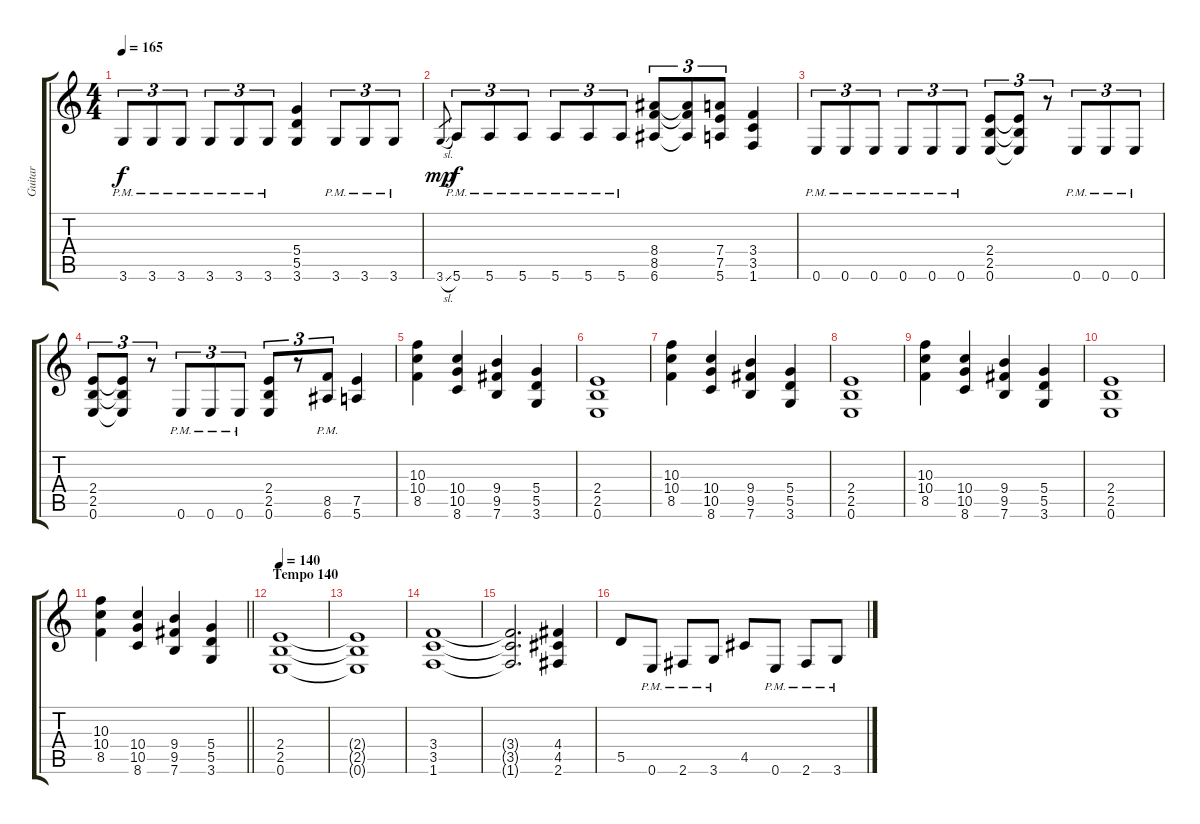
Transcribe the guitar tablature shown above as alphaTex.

\track ("Guitar" "Guitar") {instrument distortionguitar}
\staff {score tabs}
\tuning (E4 B3 G3 D3 A2 E2) {hide}
\ts (4 4)
\tempo 165
\clef g2
\ks c
3.6{pm}.8{tu (3 2) dy f} 3.6{pm}.8{tu (3 2)} 3.6{pm}.8{tu (3 2)} 3.6{pm}.8{tu (3 2)} 3.6{pm}.8{tu (3 2)} 3.6{pm}.8{tu (3 2)} (5.4 5.5 3.6).4 3.6{pm}.8{tu (3 2)} 3.6{pm}.8{tu (3 2)} 3.6{pm}.8{tu (3 2)} |
3.6{sl}.8{gr dy mp} 5.6{pm}.8{tu (3 2) dy f} 5.6{pm}.8{tu (3 2)} 5.6{pm}.8{tu (3 2)} 5.6{pm}.8{tu (3 2)} 5.6{pm}.8{tu (3 2)} 5.6{pm}.8{tu (3 2)} (8.4 8.5 6.6).8{tu (3 2)} (8.4{t} 8.5{t} 6.6{t}).8{tu (3 2)} (7.4 7.5 5.6).8{tu (3 2)} (3.4 3.5 1.6).4 |
0.6{pm}.8{tu (3 2)} 0.6{pm}.8{tu (3 2)} 0.6{pm}.8{tu (3 2)} 0.6{pm}.8{tu (3 2)} 0.6{pm}.8{tu (3 2)} 0.6{pm}.8{tu (3 2)} (2.4 2.5 0.6).8{tu (3 2)} (2.4{t} 2.5{t} 0.6{t}).8{tu (3 2)} r.8{tu (3 2)} 0.6{pm}.8{tu (3 2)} 0.6{pm}.8{tu (3 2)} 0.6{pm}.8{tu (3 2)} |
(2.4 2.5 0.6).8{tu (3 2)} (2.4{t} 2.5{t} 0.6{t}).8{tu (3 2)} r.8{tu (3 2)} 0.6{pm}.8{tu (3 2)} 0.6{pm}.8{tu (3 2)} 0.6{pm}.8{tu (3 2)} (2.4 2.5 0.6).8{tu (3 2)} r.8{tu (3 2)} (8.5{pm} 6.6{pm}).8{tu (3 2)} (7.5 5.6).4 |
(10.3 10.4 8.5).4 (10.4 10.5 8.6).4 (9.4 9.5 7.6).4 (5.4 5.5 3.6).4 |
(2.4 2.5 0.6).1 |
(10.3 10.4 8.5).4 (10.4 10.5 8.6).4 (9.4 9.5 7.6).4 (5.4 5.5 3.6).4 |
(2.4 2.5 0.6).1 |
(10.3 10.4 8.5).4 (10.4 10.5 8.6).4 (9.4 9.5 7.6).4 (5.4 5.5 3.6).4 |
(2.4 2.5 0.6).1 |
\barLineRight lightlight
(10.3 10.4 8.5).4 (10.4 10.5 8.6).4 (9.4 9.5 7.6).4 (5.4 5.5 3.6).4 |
\section ("" "Tempo 140")
\tempo 140
(2.4 2.5 0.6).1 |
(2.4{t} 2.5{t} 0.6{t}).1 |
(3.4 3.5 1.6).1 |
(3.4{t} 3.5{t} 1.6{t}).2{d} (4.4 4.5 2.6).4 |
5.5.8 0.6{pm}.8 2.6{pm}.8 3.6{pm}.8 4.5.8 0.6{pm}.8 2.6{pm}.8 3.6{pm}.8
